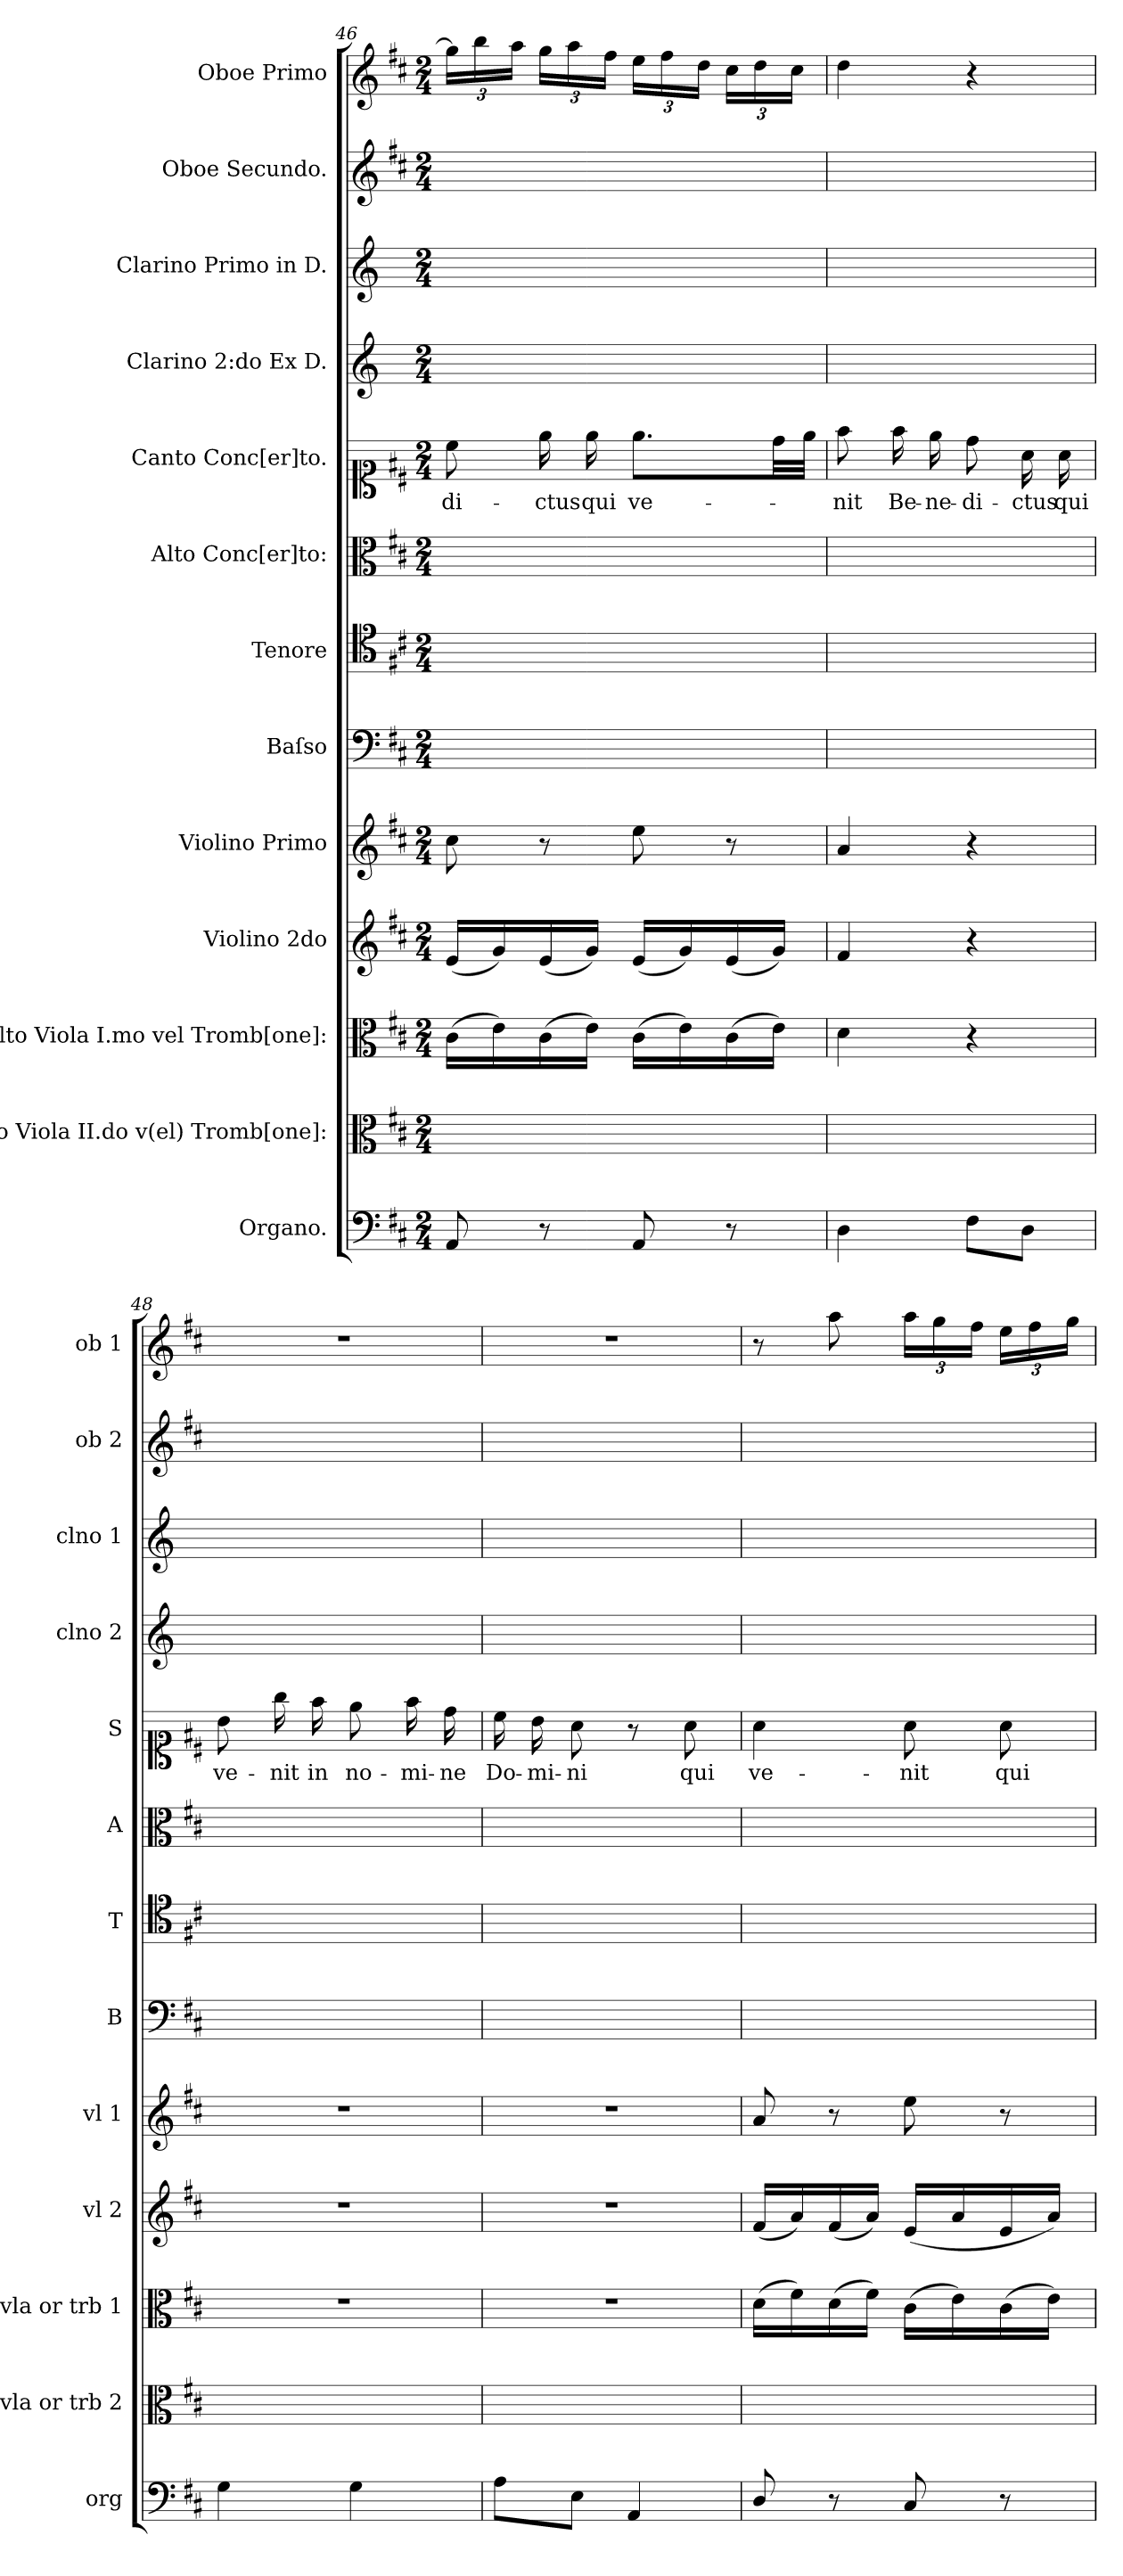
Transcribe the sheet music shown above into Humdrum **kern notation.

**kern	**kern	**kern	**kern	**kern	**dynam	**kern	**kern	**kern	**kern	**text	**kern	**kern	**kern	**kern
*part13	*part12	*part11	*part10	*part9	*part9	*part8	*part7	*part6	*part5	*part5	*part4	*part3	*part2	*part1
*staff13	*staff12	*staff11	*staff10	*staff9	*staff9	*staff8	*staff7	*staff6	*staff5	*staff5	*staff4	*staff3	*staff2	*staff1
*I"Organo.	*I"Alto Viola II.do v(el) Tromb[one]:	*I"Alto Viola I.mo vel Tromb[one]:	*I"Violino 2do	*I"Violino Primo	*	*I"Baſso	*I"Tenore	*I"Alto Conc[er]to:	*I"Canto Conc[er]to.	*	*I"Clarino 2:do Ex D.	*I"Clarino Primo in D.	*I"Oboe Secundo.	*I"Oboe Primo
*I'org	*I'vla or trb 2	*I'vla or trb 1	*I'vl 2	*I'vl 1	*	*I'B	*I'T	*I'A	*I'S	*	*I'clno 2	*I'clno 1	*I'ob 2	*I'ob 1
*clefF4	*clefC3	*clefC3	*clefG2	*clefG2	*	*clefF4	*clefC4	*clefC3	*clefC1	*	*clefG2	*clefG2	*clefG2	*clefG2
*	*	*	*	*	*	*	*	*	*	*	*ITrd-1c-2	*ITrd-1c-2	*	*
*k[f#c#]	*k[f#c#]	*k[f#c#]	*k[f#c#]	*k[f#c#]	*	*k[f#c#]	*k[f#c#]	*k[f#c#]	*k[f#c#]	*	*k[f#c#]	*k[f#c#]	*k[f#c#]	*k[f#c#]
*D:	*D:	*D:	*D:	*D:	*	*D:	*	*D:	*D:	*	*	*	*D:	*D:
*M2/4	*M2/4	*M2/4	*M2/4	*M2/4	*	*M2/4	*M2/4	*M2/4	*M2/4	*	*M2/4	*M2/4	*M2/4	*M2/4
=46	=46	=46	=46	=46	=46	=46	=46	=46	=46	=46	=46	=46	=46	=46
!	!	!	!	!	!LO:DY:b	!	!	!	!	!	!	!	!	!
8AA/	2ryy	(>16c#\LL	(<16e/LL	8cc#\	po.	2ryy	2ryy	2ryy	8cc#\	-di-	2ryy	2ryy	2ryy	24gg\LL]
.	.	.	.	.	.	.	.	.	.	.	.	.	.	24bb\
.	.	16e\)	16g/)	.	.	.	.	.	.	.	.	.	.	.
.	.	.	.	.	.	.	.	.	.	.	.	.	.	24aa\JJ
8r	.	(>16c#\	(<16e/	8r	.	.	.	.	16ee\	-ctus	.	.	.	24gg\LL
.	.	.	.	.	.	.	.	.	.	.	.	.	.	24aa\
.	.	16e\JJ)	16g/JJ)	.	.	.	.	.	16ee\	qui	.	.	.	.
.	.	.	.	.	.	.	.	.	.	.	.	.	.	24ff#\JJ
8AA/	.	(>16c#\LL	(<16e/LL	8ee\	.	.	.	.	8.ee\L	ve-	.	.	.	24ee\LL
.	.	.	.	.	.	.	.	.	.	.	.	.	.	24ff#\
.	.	16e\)	16g/)	.	.	.	.	.	.	.	.	.	.	.
.	.	.	.	.	.	.	.	.	.	.	.	.	.	24dd\JJ
8r	.	(>16c#\	(<16e/	8r	.	.	.	.	.	.	.	.	.	24cc#\LL
.	.	.	.	.	.	.	.	.	.	.	.	.	.	24dd\
.	.	16e\JJ)	16g/JJ)	.	.	.	.	.	32dd\LL	.	.	.	.	.
.	.	.	.	.	.	.	.	.	.	.	.	.	.	24cc#\JJ
.	.	.	.	.	.	.	.	.	32ee\JJJ	.	.	.	.	.
=47	=47	=47	=47	=47	=47	=47	=47	=47	=47	=47	=47	=47	=47	=47
4D\	2ryy	4d\	4f#/	4a/	.	2ryy	2ryy	2ryy	8ff#\	-nit	2ryy	2ryy	2ryy	4dd\
.	.	.	.	.	.	.	.	.	16ff#\	Be-	.	.	.	.
.	.	.	.	.	.	.	.	.	16ee\	-ne-	.	.	.	.
8F#\L	.	4r	4r	4r	.	.	.	.	8dd\	-di-	.	.	.	4r
8D\J	.	.	.	.	.	.	.	.	16a\	-ctus	.	.	.	.
.	.	.	.	.	.	.	.	.	16a\	qui	.	.	.	.
=48	=48	=48	=48	=48	=48	=48	=48	=48	=48	=48	=48	=48	=48	=48
4G\	2ryy	2r	2r	2r	.	2ryy	2ryy	2ryy	8b\	ve-	2ryy	2ryy	2ryy	2r
.	.	.	.	.	.	.	.	.	16gg\	-nit	.	.	.	.
.	.	.	.	.	.	.	.	.	16ff#\	in	.	.	.	.
4G\	.	.	.	.	.	.	.	.	8ee\	no-	.	.	.	.
.	.	.	.	.	.	.	.	.	16ff#\	-mi-	.	.	.	.
.	.	.	.	.	.	.	.	.	16dd\	-ne	.	.	.	.
=49	=49	=49	=49	=49	=49	=49	=49	=49	=49	=49	=49	=49	=49	=49
8A\L	2ryy	2r	2r	2r	.	2ryy	2ryy	2ryy	16cc#\	Do-	2ryy	2ryy	2ryy	2r
.	.	.	.	.	.	.	.	.	16b\	-mi-	.	.	.	.
8E\J	.	.	.	.	.	.	.	.	8a\	-ni	.	.	.	.
4AA/	.	.	.	.	.	.	.	.	8r	.	.	.	.	.
.	.	.	.	.	.	.	.	.	8a\	qui	.	.	.	.
=50	=50	=50	=50	=50	=50	=50	=50	=50	=50	=50	=50	=50	=50	=50
!	!	!	!	!	!LO:DY:b	!	!	!	!	!	!	!	!	!
8D/	2ryy	(>16d\LL	(<16f#/LL	8a/	p&colon;	2ryy	2ryy	2ryy	4a\	ve-	2ryy	2ryy	2ryy	8r
.	.	16f#\)	16a/)	.	.	.	.	.	.	.	.	.	.	.
8r	.	(>16d\	(<16f#/	8r	.	.	.	.	.	.	.	.	.	8aa\
.	.	16f#\JJ)	16a/JJ)	.	.	.	.	.	.	.	.	.	.	.
8C#/	.	(>16c#\LL	(<16e/LL	8ee\	.	.	.	.	8a\	-nit	.	.	.	24aa\LL
.	.	.	.	.	.	.	.	.	.	.	.	.	.	24gg\
.	.	16e\)	16a/	.	.	.	.	.	.	.	.	.	.	.
.	.	.	.	.	.	.	.	.	.	.	.	.	.	24ff#\JJ
8r	.	(>16c#\	16e/	8r	.	.	.	.	8a\	qui	.	.	.	24ee\LL
.	.	.	.	.	.	.	.	.	.	.	.	.	.	24ff#\
.	.	16e\JJ)	16a/JJ)	.	.	.	.	.	.	.	.	.	.	.
.	.	.	.	.	.	.	.	.	.	.	.	.	.	24gg\JJ
=	=	=	=	=	=	=	=	=	=	=	=	=	=	=
*-	*-	*-	*-	*-	*-	*-	*-	*-	*-	*-	*-	*-	*-	*-
